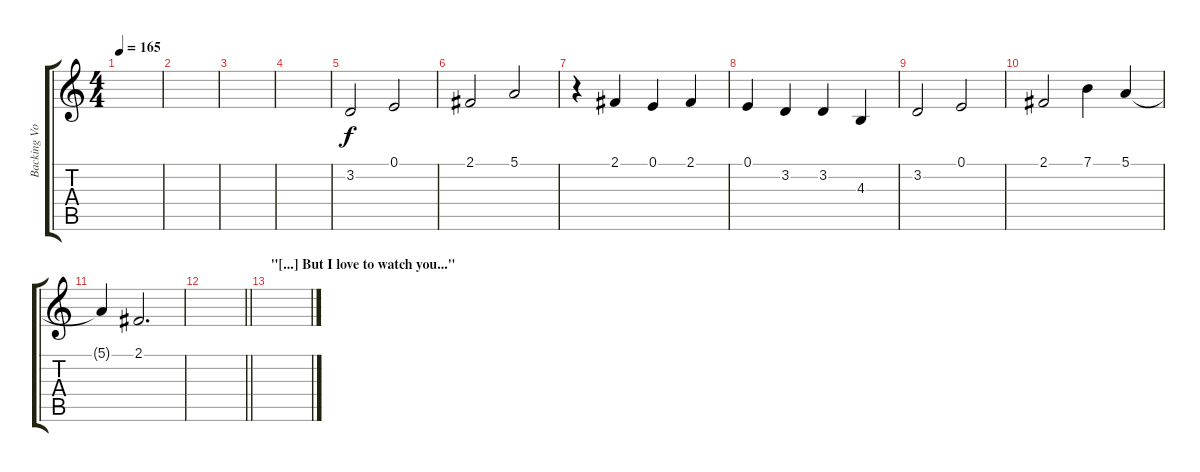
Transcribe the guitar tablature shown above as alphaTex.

\track ("Backing Vocal" "Backing Vo") {instrument lead6voice}
\staff {score tabs}
\tuning (E4 B3 G3 D3 A2 E2) {hide}
\ts (4 4)
\tempo 165
\clef g2
\ks c
|
|
|
|
3.2.2 0.1.2 |
2.1.2 5.1.2 |
r.4 2.1.4 0.1.4 2.1.4 |
0.1.4 3.2.4 3.2.4 4.3.4 |
3.2.2 0.1.2 |
2.1.2 7.1.4 5.1.4 |
5.1{t}.4 2.1.2{d} |
\barLineRight lightlight
|
\section ("" "\"[...] But I love to watch you...\"")
